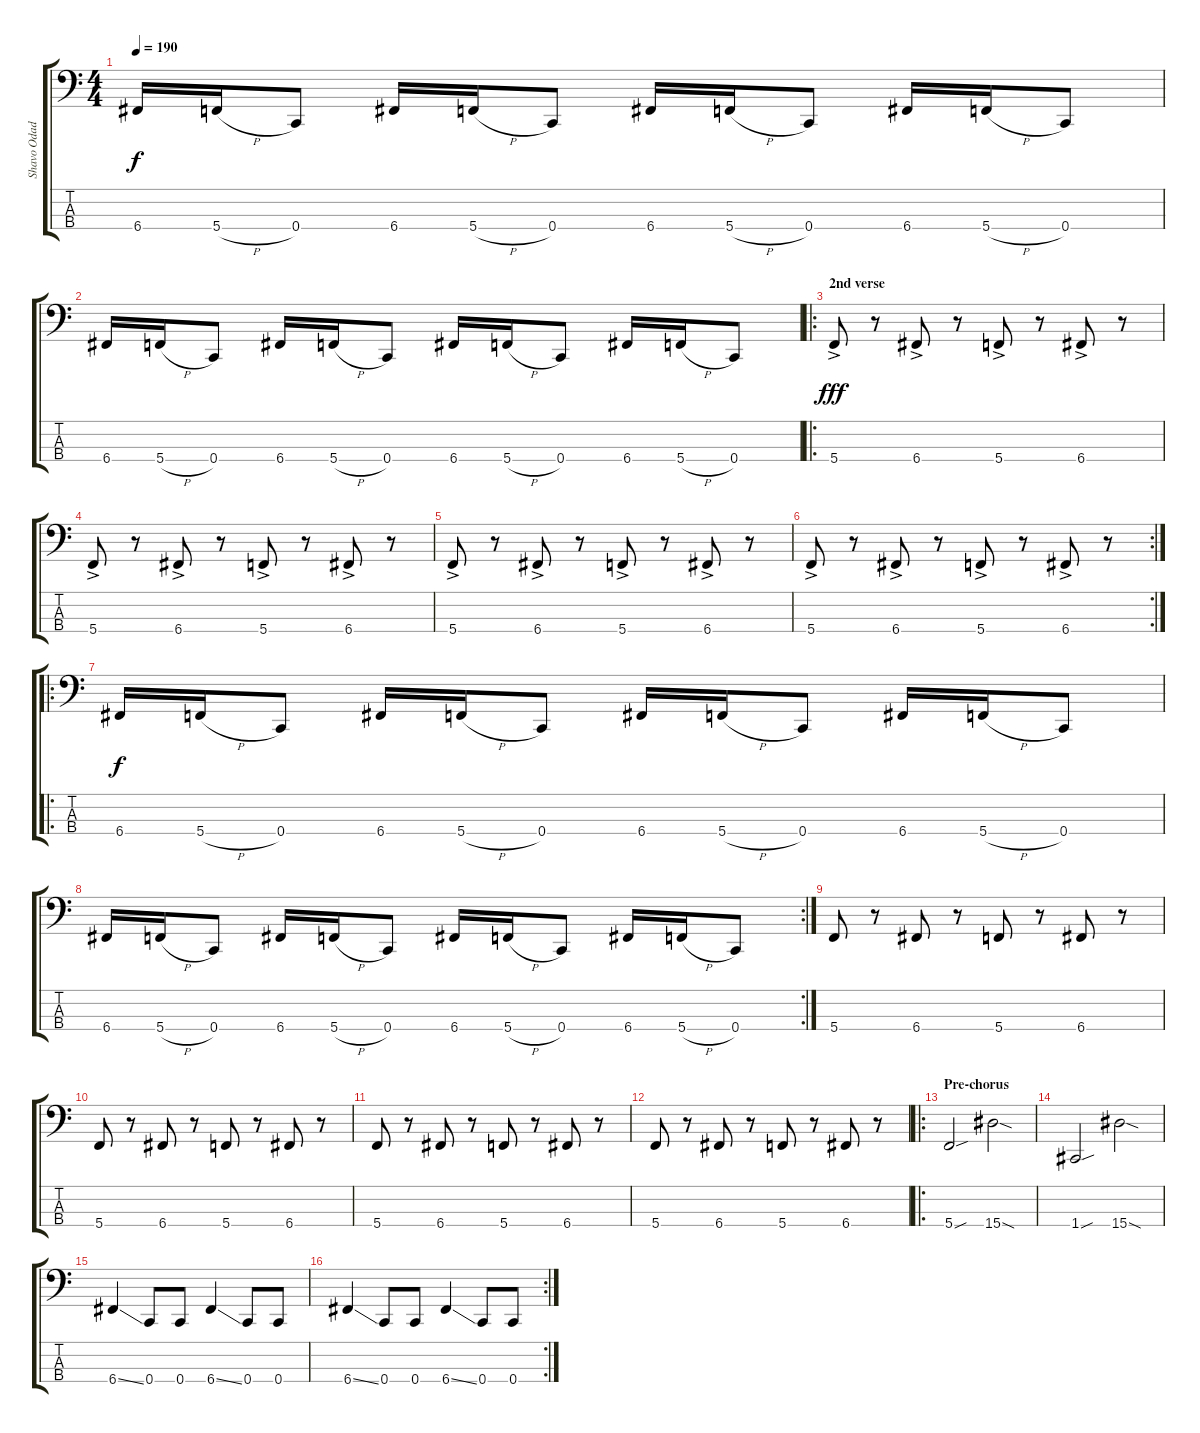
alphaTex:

\track ("Shavo Odadjian" "Shavo Odad") {instrument electricbasspick}
\staff {score tabs}
\tuning (F2 C2 G1 C1) {hide}
\ts (4 4)
\tempo 190
\clef f4
\ks c
6.4.16{dy f} 5.4{h}.16 0.4.8 6.4.16 5.4{h}.16 0.4.8 6.4.16 5.4{h}.16 0.4.8 6.4.16 5.4{h}.16 0.4.8 |
6.4.16 5.4{h}.16 0.4.8 6.4.16 5.4{h}.16 0.4.8 6.4.16 5.4{h}.16 0.4.8 6.4.16 5.4{h}.16 0.4.8 |
\ro
\section ("" "2nd verse")
5.4{ac}.8{dy fff} r.8 6.4{ac}.8 r.8 5.4{ac}.8 r.8 6.4{ac}.8 r.8 |
5.4{ac}.8 r.8 6.4{ac}.8 r.8 5.4{ac}.8 r.8 6.4{ac}.8 r.8 |
5.4{ac}.8 r.8 6.4{ac}.8 r.8 5.4{ac}.8 r.8 6.4{ac}.8 r.8 |
\rc 2
5.4{ac}.8 r.8 6.4{ac}.8 r.8 5.4{ac}.8 r.8 6.4{ac}.8 r.8 |
\ro
6.4.16{dy f} 5.4{h}.16 0.4.8 6.4.16 5.4{h}.16 0.4.8 6.4.16 5.4{h}.16 0.4.8 6.4.16 5.4{h}.16 0.4.8 |
\rc 2
6.4.16 5.4{h}.16 0.4.8 6.4.16 5.4{h}.16 0.4.8 6.4.16 5.4{h}.16 0.4.8 6.4.16 5.4{h}.16 0.4.8 |
5.4.8 r.8 6.4.8 r.8 5.4.8 r.8 6.4.8 r.8 |
5.4.8 r.8 6.4.8 r.8 5.4.8 r.8 6.4.8 r.8 |
5.4.8 r.8 6.4.8 r.8 5.4.8 r.8 6.4.8 r.8 |
5.4.8 r.8 6.4.8 r.8 5.4.8 r.8 6.4.8 r.8 |
\ro
\section ("" "Pre-chorus")
5.4{sou}.2 15.4{sod}.2 |
1.4{sou}.2 15.4{sod}.2 |
6.4{ss}.4 0.4.8 0.4.8 6.4{ss}.4 0.4.8 0.4.8 |
\rc 2
6.4{ss}.4 0.4.8 0.4.8 6.4{ss}.4 0.4.8 0.4.8
